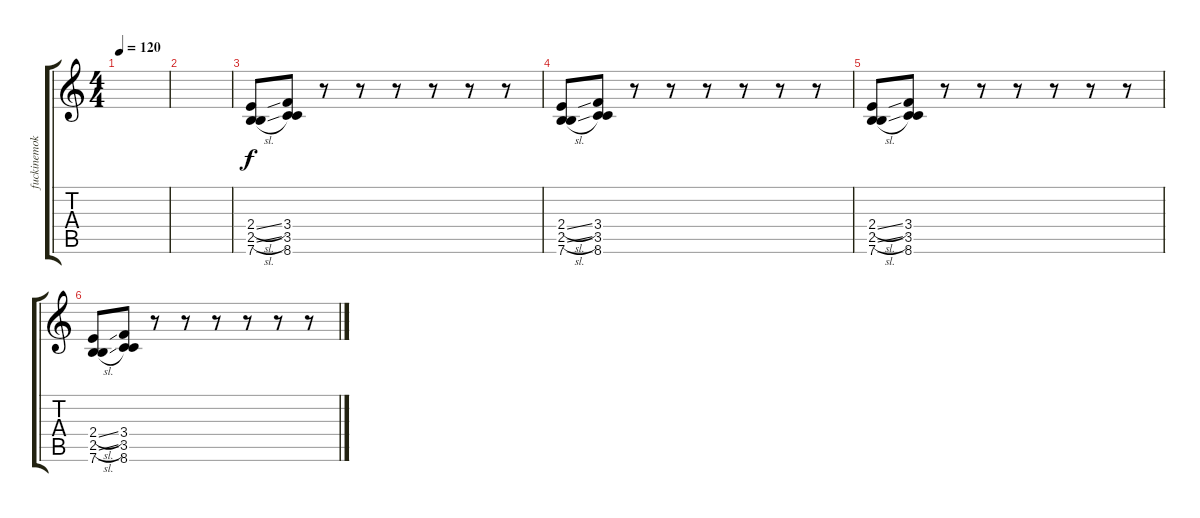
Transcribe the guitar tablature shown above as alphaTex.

\track ("fuckinemokid" "fuckinemok") {instrument slapbass1}
\staff {score tabs}
\tuning (E4 B3 G3 D3 A2 E2) {hide}
\ts (4 4)
\tempo 120
\clef g2
\ks c
|
|
(2.4{sl} 2.5{sl} 7.6).8{dy f} (3.4 3.5 8.6).8 r.8 r.8 r.8 r.8 r.8 r.8 |
(2.4{sl} 2.5{sl} 7.6).8 (3.4 3.5 8.6).8 r.8 r.8 r.8 r.8 r.8 r.8 |
(2.4{sl} 2.5{sl} 7.6).8 (3.4 3.5 8.6).8 r.8 r.8 r.8 r.8 r.8 r.8 |
(2.4{sl} 2.5{sl} 7.6).8 (3.4 3.5 8.6).8 r.8 r.8 r.8 r.8 r.8 r.8
